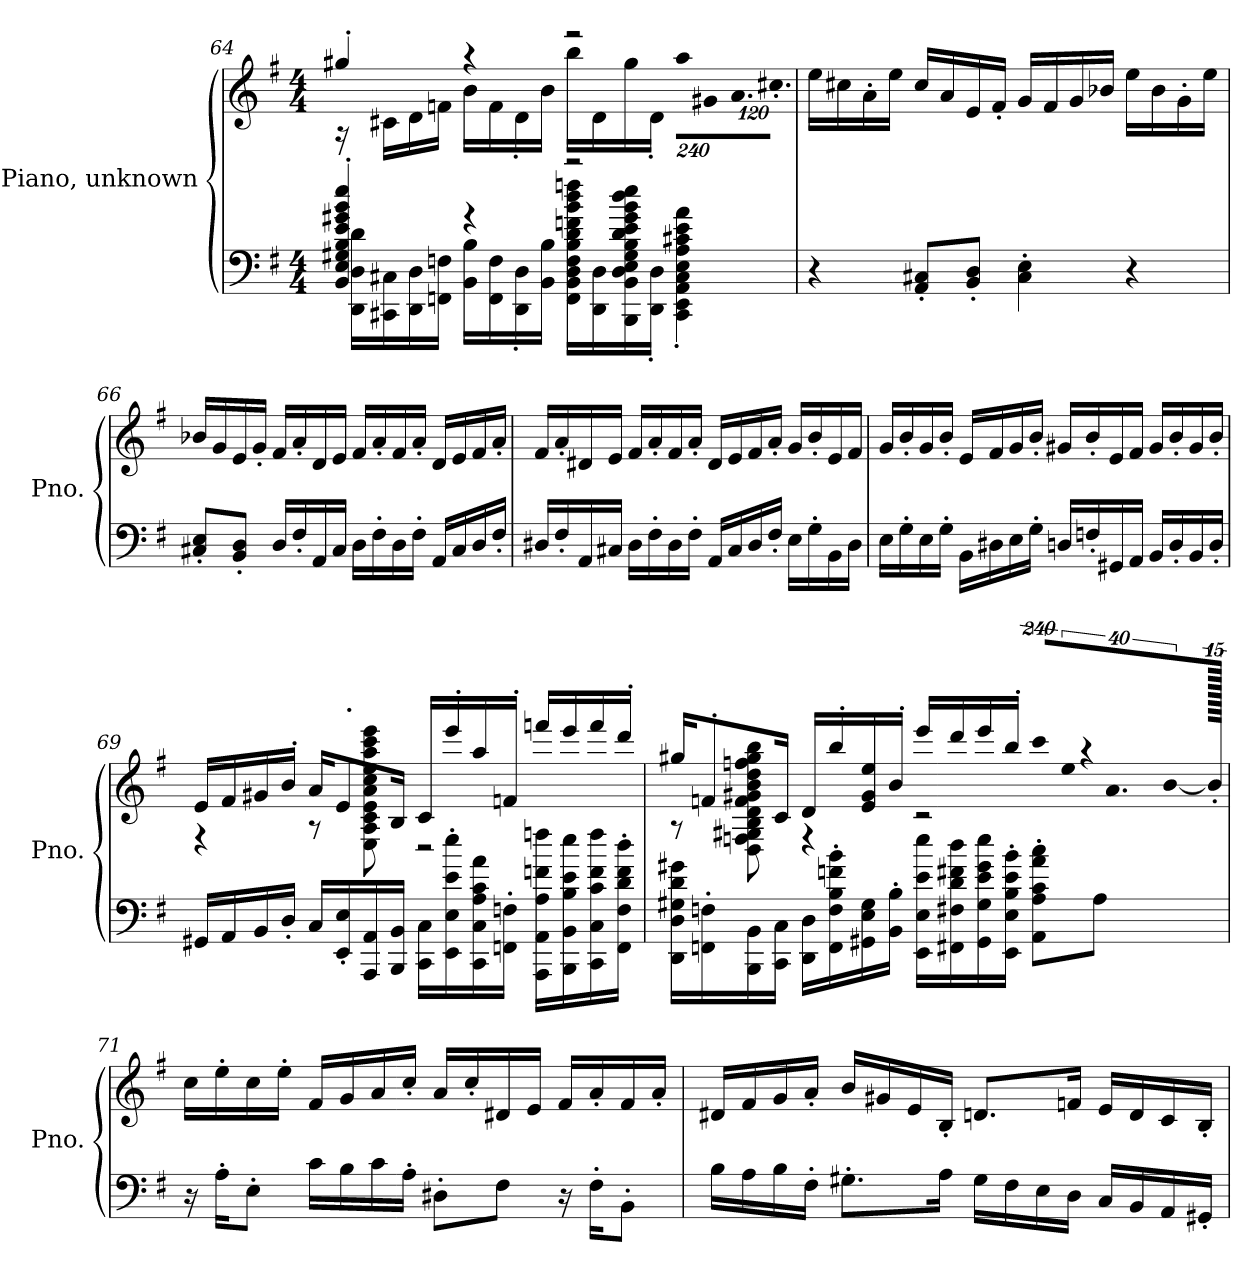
**kern	**kern
*part1	*part1
*staff2	*staff1
*I"Piano, unknown	*
*I'Pno.	*
*clefF4	*clefG2
*k[f#]	*k[f#]
*M4/4	*M4/4
=64	=64
*^	*^
4BB/' 4E/' 4G#X/' 4B/' 4e/' 4g#X/' 4b/' 4ee/'	16DD\ 16D\ 16d\LL	4gg#X'/	16r
.	16CC#X\ 16C#X\	.	16c#X\LL
.	16DD\ 16D\	.	16d\
.	16FFn\ 16Fn\JJ	.	16fn\JJ
4r	16BB\ 16B\LL	4r	16b\LL
.	16FF\ 16F\	.	16f\
.	16DD\' 16D\'	.	16d'\
.	16BB\ 16B\JJ	.	16b\JJ
2r	16FF\ 16BB\ 16D\ 16F\ 16B\ 16d\ 16fn\ 16b\ 16dd\ 16ffn\LL	2r	16bb\LL
.	16DD\ 16D\	.	16d\
.	16BBB\ 16BB\ 16D\ 16E\ 16G#\ 16B\ 16d\ 16e\ 16g#\ 16b\ 16dd\ 16ee\	.	16gg#\
.	16DD\' 16D\'JJ	.	16d'\JJ
*	*	*	*Xbrackettup
!	!	!	!LO:N:vis=16
.	4CC#\' 4EE\' 4AA\' 4C#\' 4E\' 4A\' 4c#X\' 4e\' 4a\'	.	1920%137aa\LL
!	!	!	!LO:N:vis=16
.	.	.	1920%137g#X\
!	!	!	!LO:N:vis=32.
.	.	.	1920%103a\L
!	!	!	!LO:N:vis=32.
.	.	.	1920%103cc#X'\JJJ
*v	*v	*	*
*	*v	*v
!!LO:LB:g=z
=65	=65
4r	16ee\LL
.	16cc#X\
.	16a'\
.	16ee\JJ
8AA/' 8C#X/'L	16cc#/LL
.	16a/
8BB/' 8D/'J	16e/
.	16f#'/JJ
4C#\' 4E\'	16g/LL
.	16f#/
.	16g/
.	16b-X/JJ
4r	16ee\LL
.	16b-\
.	16g'\
.	16ee\JJ
=66	=66
8C#X/' 8E/'L	16b-X/LL
.	16g/
8BB/' 8D/'J	16e/
.	16g'/JJ
16D/LL	16f#/LL
16F#'/	16a'/
16AA/	16d/
16C#/JJ	16e/JJ
16D\LL	16f#/LL
16F#'\	16a'/
16D\	16f#/
16F#'\JJ	16a'/JJ
16AA/LL	16d/LL
16C#/	16e/
16D/	16f#/
16F#'/JJ	16a'/JJ
!!LO:LB:g=z
=67	=67
16D#X/LL	16f#/LL
16F#'/	16a'/
16AA/	16d#X/
16C#X/JJ	16e/JJ
16D#\LL	16f#/LL
16F#'\	16a'/
16D#\	16f#/
16F#'\JJ	16a'/JJ
16AA/LL	16d#/LL
16C#/	16e/
16D#/	16f#/
16F#'/JJ	16a'/JJ
16E\LL	16g/LL
16G'\	16b'/
16BB\	16e/
16D#\JJ	16f#/JJ
=68	=68
16E\LL	16g/LL
16G'\	16b'/
16E\	16g/
16G'\JJ	16b'/JJ
16BB\LL	16e/LL
16D#X\	16f#/
16E\	16g/
16G'\JJ	16b'/JJ
16Dn/LL	16g#X/LL
16Fn'/	16b'/
16GG#X/	16e/
16AA/JJ	16f#/JJ
16BB/LL	16g#/LL
16D'/	16b'/
16BB/	16g#/
16D'/JJ	16b'/JJ
!!LO:LB:g=z
=69	=69
*	*^
16GG#X/LL	16e/LL	4r
16AA/	16f#/	.
16BB/	16g#X/	.
16D'/JJ	16b'/JJ	.
16C/LL	16a/KL	8r
16EE/' 16E/'	8e'/	.
16AAA/ 16AA/	.	8E\ 8A\ 8c\ 8e\ 8a\ 8cc\ 8ee\ 8aa\ 8ccc\ 8eee\
16BBB/ 16BB/JJ	16B/Jk	.
16CC\ 16C\LL	16c/LL	2r
16EE\' 16E\' 16e\' 16ee\'	16eee'/	.
16CC\ 16C\ 16A\ 16c\ 16a\	16aa/	.
16FFn\' 16Fn\'JJ	16fn'/JJ	.
16AAA\ 16AA\ 16A\ 16fn\ 16ffn\LL	16fffn/LL	.
16BBB\ 16BB\ 16B\ 16e\ 16ee\	16eee/	.
16CC\ 16C\ 16c\ 16f\ 16ff\	16fff/	.
16FF\' 16F\' 16d\' 16f\' 16dd\'JJ	16ddd'/JJ	.
!!LO:PB:g=z	!!
=70	=70	=70
16DD\ 16D\ 16G#X\ 16d\ 16g#X\LL	16gg#X/KL	8r
16FFn\' 16Fn\'	8fn'/	.
16BBB\ 16BB\	.	8D\ 8Fn\ 8G#X\ 8B\ 8d\ 8f\ 8g#X\ 8b\ 8dd\ 8ffn\ 8gg#\ 8bb\
16CC\ 16C\JJ	16c/Jk	.
16DD\ 16D\LL	16d/LL	4r
16FF\' 16F\' 16B\' 16fn\' 16b\'	16bb'/	.
16GG#X\ 16E\ 16G#\	16e/ 16g#/ 16ee/	.
16BB\' 16B\'JJ	16b'/JJ	.
16EE\ 16E\ 16e\ 16ee\LL	16eee/LL	2r
16FF#X\ 16F#X\ 16d\ 16f#X\ 16dd\	16ddd/	.
16GG#\ 16G#\ 16e\ 16g#\ 16ee\	16eee/	.
16EE\' 16E\' 16B\' 16e\' 16b\'JJ	16bb'/JJ	.
*	*brackettup	*
!	!LO:N:vis=16	!
8AA\' 8A\' 8c\' 8a\' 8cc\'L	1920%137ccc/LL	.
!	!LO:N:vis=32	!
.	640%23ee/JJk	.
!	!LO:N:vis=32	!
.	640%23r	.
8A\J	.	.
!	!LO:N:vis=32.	!
.	1920%103a/LLL	.
.	[320%17b/JJ	.
1920ryy	1920b'/]	1920ryy
*	*v	*v
=71	=71
16r	16cc\LL
16A'\KL	16ee'\
8E'\J	16cc\
.	16ee'\JJ
16c\LL	16f#/LL
16B\	16g/
16c\	16a/
16A'\JJ	16cc'/JJ
8D#X'\L	16a/LL
.	16cc'/
8F#\J	16d#X/
.	16e/JJ
16r	16f#/LL
16F#'\KL	16a'/
8BB'\J	16f#/
.	16a'/JJ
!!LO:LB:g=z
=72	=72
16B\LL	16d#X/LL
16A\	16f#/
16B\	16g/
16F#'\JJ	16a'/JJ
8.G#X'\L	16b/LL
.	16g#X/
.	16e/
16A\Jk	16B'/JJ
16G#\LL	8.dn/L
16F#\	.
16E\	.
16D\JJ	16fn/Jk
16C/LL	16e/LL
16BB/	16d/
16AA/	16c/
16GG#X'/JJ	16B'/JJ
=	=
*-	*-
